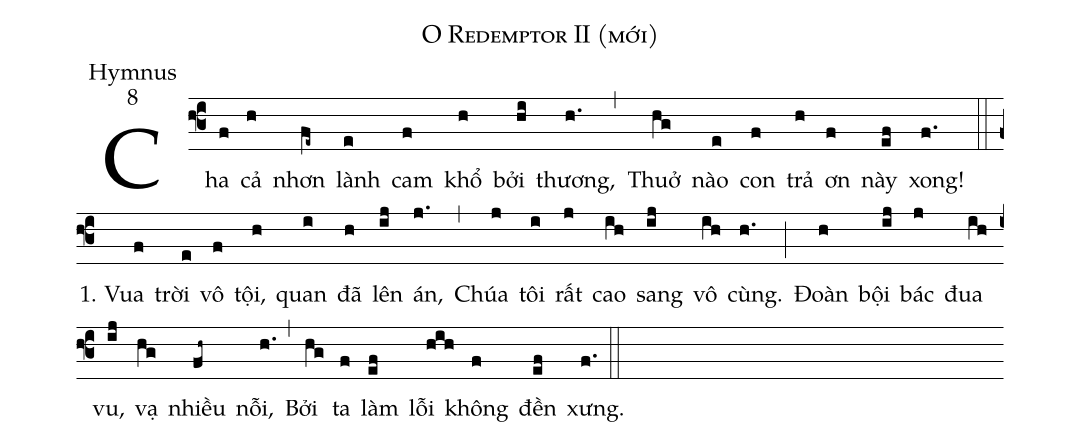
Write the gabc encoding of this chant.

name:O Redemptor II (mới);
office-part:Hymnus;
mode:8;
%%
(f3)Cha(f) cả(h) nhơn(fe~) lành(e) cam(f) khổ(h) bởi(hi) thương,(h.) (,)  Thuở(hg) nào(e) con(f) trả(h) ơn(f) này(ef) xong!(f.) (::)
1. Vua(f) trời(e) vô(f) tội,(h) quan(i) đã(h) lên(ij) án,(j.) (,) Chúa(j) tôi(i) rất(j) cao(ih) sang(ij) vô(ih) cùng.(h.) (;)
 Đoàn(h) bội(ij) bác(j) đua(ih) vu,(ij) vạ(hg) nhiều(fh~) nỗi,(h.) (,) Bởi(hg) ta(f) làm(ef) lỗi(hih) không(f) đền(ef) xưng.(f.) (::)
